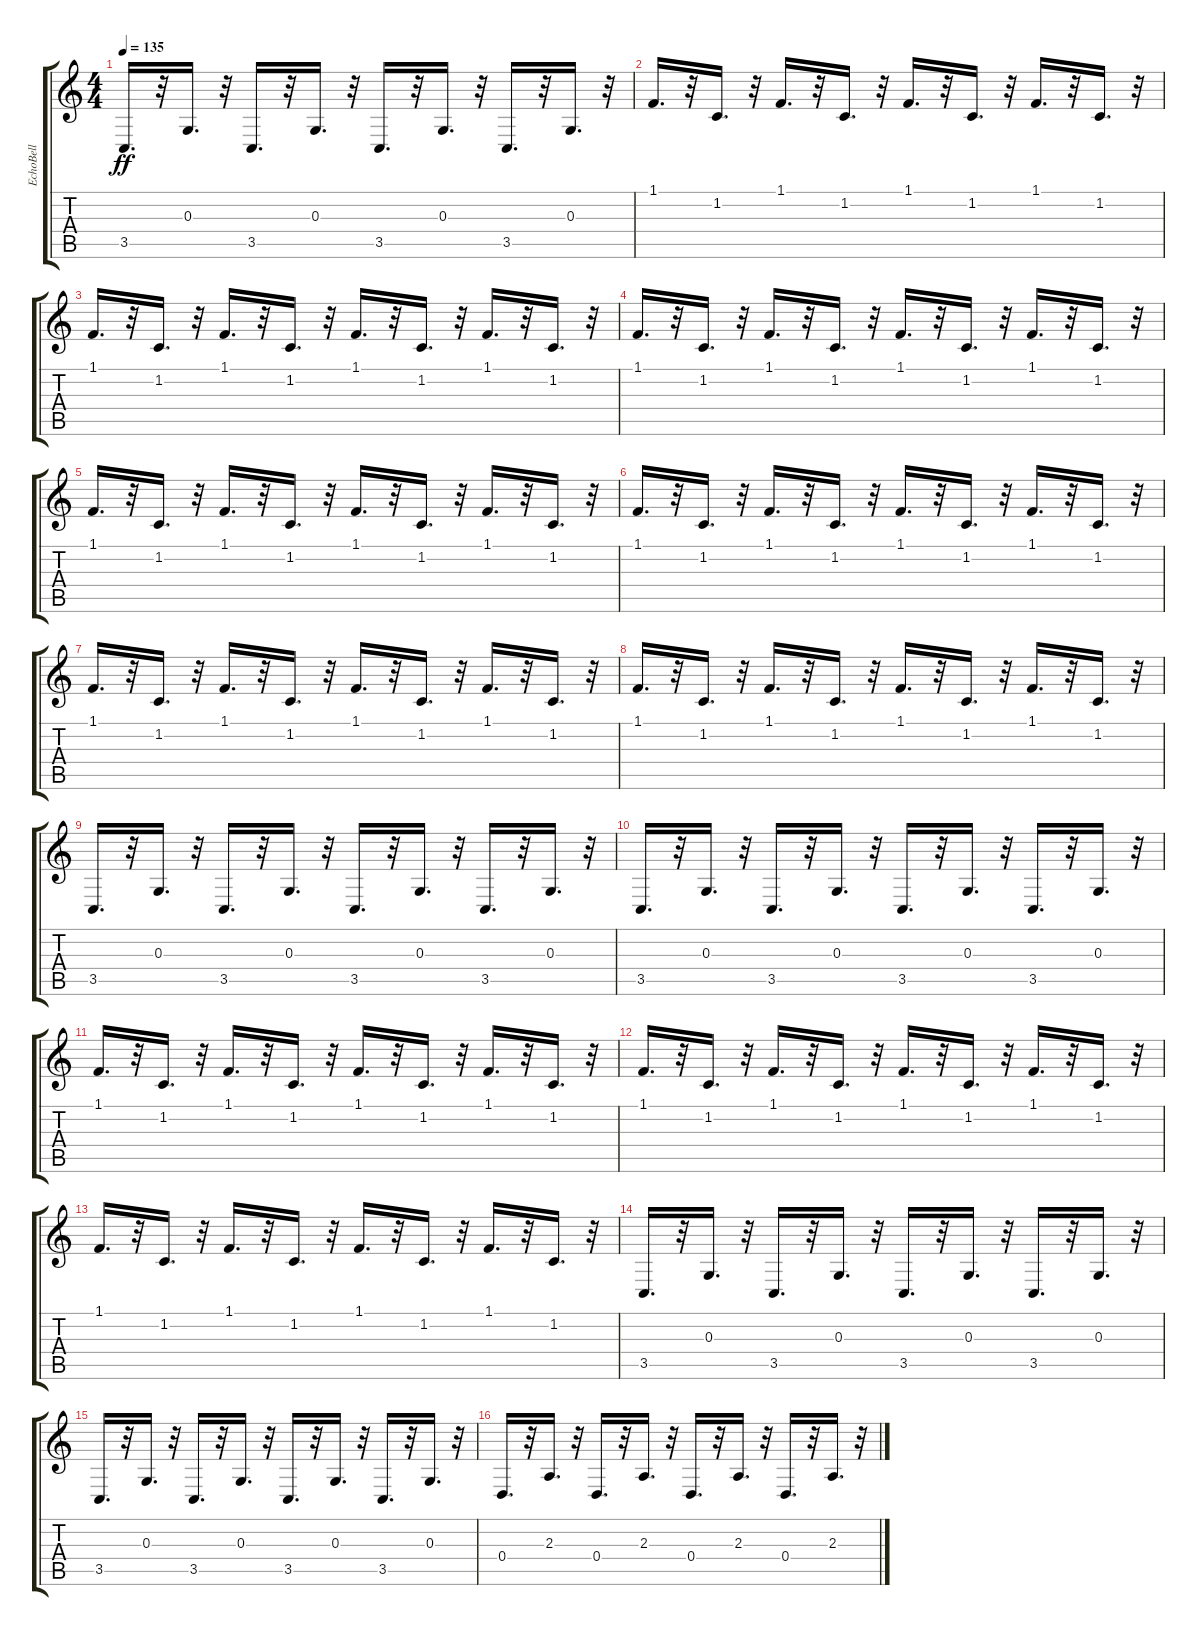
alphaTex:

\track ("EchoBell" "EchoBell") {instrument fx7echoes}
\staff {score tabs}
\tuning (E4 B3 G3 D3 A2 E2) {hide}
\ts (4 4)
\tempo 135
\clef g2
\ks c
3.5.16{d dy ff} r.32 0.3.16{d} r.32 3.5.16{d} r.32 0.3.16{d} r.32 3.5.16{d} r.32 0.3.16{d} r.32 3.5.16{d} r.32 0.3.16{d} r.32 |
1.1.16{d} r.32 1.2.16{d} r.32 1.1.16{d} r.32 1.2.16{d} r.32 1.1.16{d} r.32 1.2.16{d} r.32 1.1.16{d} r.32 1.2.16{d} r.32 |
1.1.16{d} r.32 1.2.16{d} r.32 1.1.16{d} r.32 1.2.16{d} r.32 1.1.16{d} r.32 1.2.16{d} r.32 1.1.16{d} r.32 1.2.16{d} r.32 |
1.1.16{d} r.32 1.2.16{d} r.32 1.1.16{d} r.32 1.2.16{d} r.32 1.1.16{d} r.32 1.2.16{d} r.32 1.1.16{d} r.32 1.2.16{d} r.32 |
1.1.16{d} r.32 1.2.16{d} r.32 1.1.16{d} r.32 1.2.16{d} r.32 1.1.16{d} r.32 1.2.16{d} r.32 1.1.16{d} r.32 1.2.16{d} r.32 |
1.1.16{d} r.32 1.2.16{d} r.32 1.1.16{d} r.32 1.2.16{d} r.32 1.1.16{d} r.32 1.2.16{d} r.32 1.1.16{d} r.32 1.2.16{d} r.32 |
1.1.16{d} r.32 1.2.16{d} r.32 1.1.16{d} r.32 1.2.16{d} r.32 1.1.16{d} r.32 1.2.16{d} r.32 1.1.16{d} r.32 1.2.16{d} r.32 |
1.1.16{d} r.32 1.2.16{d} r.32 1.1.16{d} r.32 1.2.16{d} r.32 1.1.16{d} r.32 1.2.16{d} r.32 1.1.16{d} r.32 1.2.16{d} r.32 |
3.5.16{d} r.32 0.3.16{d} r.32 3.5.16{d} r.32 0.3.16{d} r.32 3.5.16{d} r.32 0.3.16{d} r.32 3.5.16{d} r.32 0.3.16{d} r.32 |
3.5.16{d} r.32 0.3.16{d} r.32 3.5.16{d} r.32 0.3.16{d} r.32 3.5.16{d} r.32 0.3.16{d} r.32 3.5.16{d} r.32 0.3.16{d} r.32 |
1.1.16{d} r.32 1.2.16{d} r.32 1.1.16{d} r.32 1.2.16{d} r.32 1.1.16{d} r.32 1.2.16{d} r.32 1.1.16{d} r.32 1.2.16{d} r.32 |
1.1.16{d} r.32 1.2.16{d} r.32 1.1.16{d} r.32 1.2.16{d} r.32 1.1.16{d} r.32 1.2.16{d} r.32 1.1.16{d} r.32 1.2.16{d} r.32 |
1.1.16{d} r.32 1.2.16{d} r.32 1.1.16{d} r.32 1.2.16{d} r.32 1.1.16{d} r.32 1.2.16{d} r.32 1.1.16{d} r.32 1.2.16{d} r.32 |
3.5.16{d} r.32 0.3.16{d} r.32 3.5.16{d} r.32 0.3.16{d} r.32 3.5.16{d} r.32 0.3.16{d} r.32 3.5.16{d} r.32 0.3.16{d} r.32 |
3.5.16{d} r.32 0.3.16{d} r.32 3.5.16{d} r.32 0.3.16{d} r.32 3.5.16{d} r.32 0.3.16{d} r.32 3.5.16{d} r.32 0.3.16{d} r.32 |
0.4.16{d} r.32 2.3.16{d} r.32 0.4.16{d} r.32 2.3.16{d} r.32 0.4.16{d} r.32 2.3.16{d} r.32 0.4.16{d} r.32 2.3.16{d} r.32
